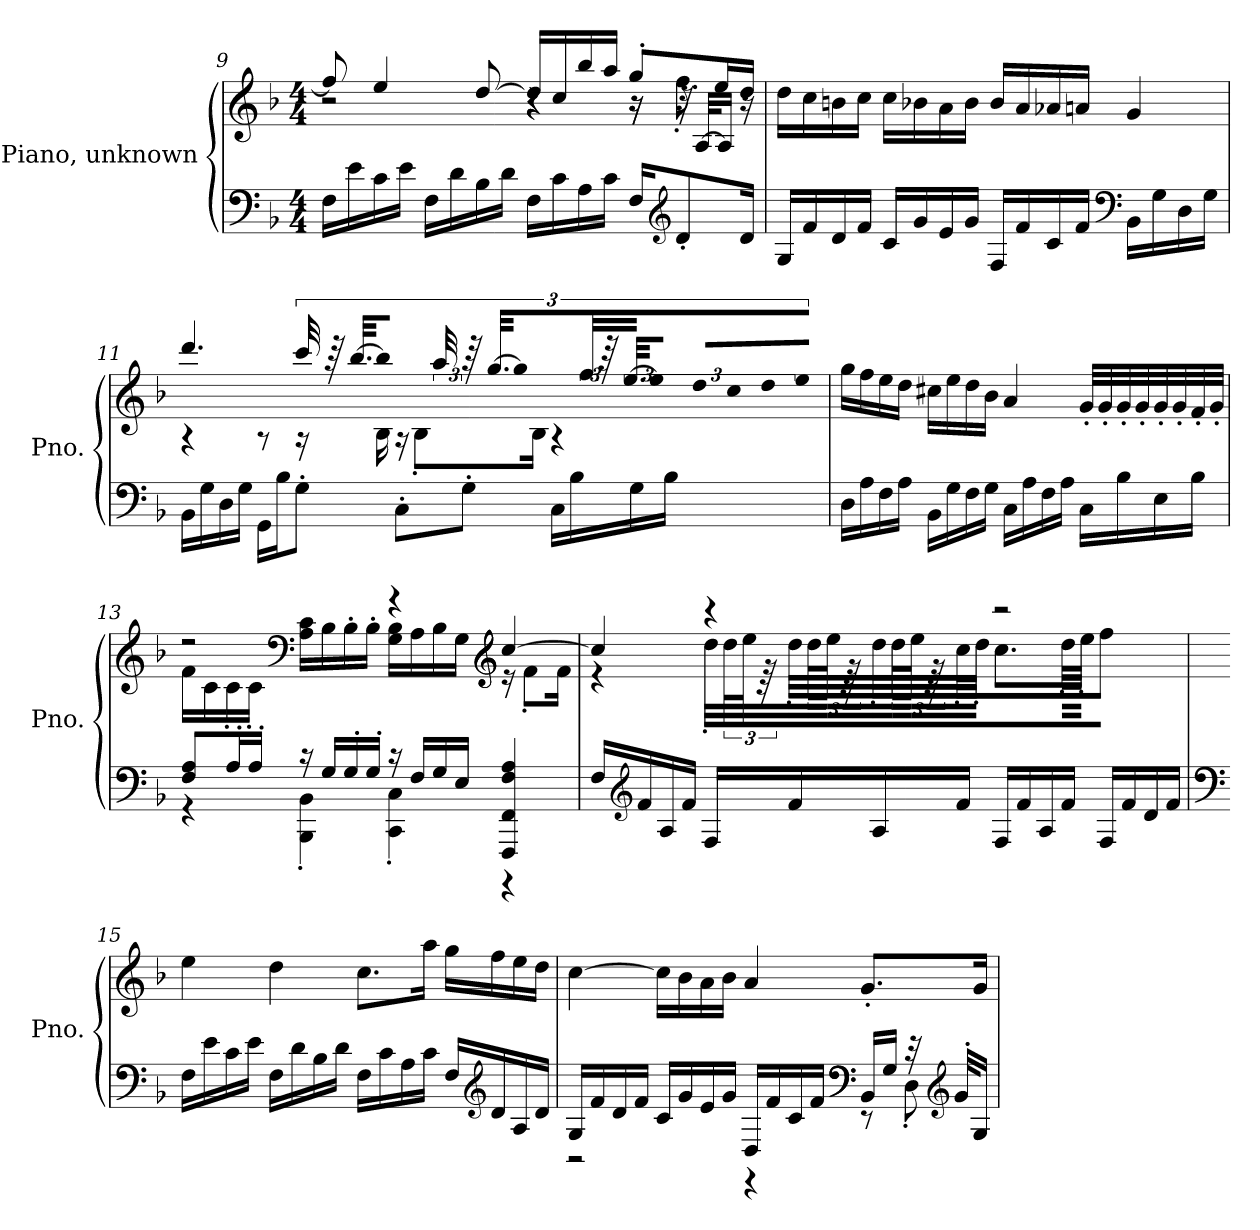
**kern	**kern
*part1	*part1
*staff2	*staff1
*I"Piano, unknown	*
*I'Pno.	*
!!LO:LB:g=z
*clefF4	*clefG2
*k[b-]	*k[b-]
*M4/4	*M4/4
=9	=9
*	*^
*	*	*^
16F\LL	8ff/]	2r	2r
16e\	.	.	.
16c\	4ee/	.	.
16e\JJ	.	.	.
16F\LL	.	.	.
16d\	.	.	.
16B-\	[8dd/	.	.
16d\JJ	.	.	.
16F\LL	16dd/LL]	4r	4r
16c\	16cc/	.	.
16A\	16bb-/	.	.
16c\JJ	16aa/JJ	.	.
16F/KL	8gg'/L	16r	16r
*clefG2	*	*	*
8d'/	.	8.ff'\	32r
.	.	.	[32A/KLL
.	16ee/L	.	16A/JJ]
16d/Jk	16dd/JJ	.	16r
*	*v	*v	*v
=10	=10
16G/LL	16dd\LL
16f/	16cc\
16d/	16bn\
16f/JJ	16cc\JJ
16c/LL	16cc\LL
16g/	16b-X\
16e/	16a\
16g/JJ	16b-\JJ
16F/LL	16b-/LL
16f/	16a/
16c/	16a-X/
16f/JJ	16an/JJ
*clefF4	*
16BB-\LL	4g/
16G\	.
16D\	.
16G\JJ	.
!!LO:PB:g=z
=11	=11
*	*^
16BB-\LL	4.ddd/	4r
16G\	.	.
16D\	.	.
16G\JJ	.	.
16GG\LL	.	8r
16B-\J	.	.
8G'\J	48ccc/	16r
.	96r	.
.	[48.bb-/KLL	.
.	16bb-/JJ]	16B-\
8C'\L	48aa/	16r
.	96r	.
.	[48.gg/KLL	.
.	16gg/]	8B-'\L
8G'\J	48ff/JJk	.
.	96r	.
.	[48.ee/KLL	.
.	16ee/JJ]	16B-\Jk
16C\LL	16dd/LL	4r
16B-\	16cc/	.
16G\	16dd/	.
16B-\JJ	16ee/JJ	.
*	*v	*v
=12	=12
16D\LL	16gg\LL
16A\	16ff\
16F\	16ee\
16A\JJ	16dd\JJ
16BB-\LL	16cc#X\LL
16G\	16ee\
16F\	16dd\
16G\JJ	16b-\JJ
16C\LL	4a/
16A\	.
16F\	.
16A\JJ	.
16C\LL	32g'/LLL
.	32g'/
16B-\	32g'/
.	32g'/
16E\	32g'/
.	32g'/
16B-\JJ	32f'/
.	32g'/JJJ
!!LO:LB:g=z
=13	=13
*^	*^
8F/ 8A/L	4r	2r	16f\LL
.	.	.	16c\
16A'/L	.	.	16c'\
16A'/JJ	.	.	16c'\JJ
*	*	*clefF4	*
16r	4BBB-\' 4BB-\'	.	16A\ 16c\LL
16G/LL	.	.	16B-\
16G'/	.	.	16B-'\
16G'/JJ	.	.	16B-'\JJ
16r	4CC\' 4C\'	4r	16G\ 16B-\LL
16F/LL	.	.	16A\
16G/	.	.	16B-\
16E/JJ	.	.	16G\JJ
*	*	*clefG2	*
4FFF/ 4FF/ 4F/ 4A/	4r	[4cc/	16r
.	.	.	8f'\L
.	.	.	16f\Jk
*v	*v	*	*
!!LO:LB:g=z	!!
=14	=14	=14
16F/LL	4cc/]	4r
*clefG2	*	*
16f/	.	.
16A/	.	.
16f/JJ	.	.
16F/LL	4r	32dd'\LLL
.	.	96dd\L
.	.	96ee\JJJJ
.	.	96r
16f/	.	32dd'\LLL
.	.	96dd\L
.	.	96ee\JJJJ
.	.	96r
16A/	.	32dd'\LLL
.	.	96dd\L
.	.	96ee\JJJJ
.	.	96r
16f/JJ	.	32cc'\LLL
.	.	32dd'\JJJ
16F/LL	2r	8.cc\L
16f/	.	.
16A/	.	.
16f/JJ	.	32dd'\LL
.	.	32ee'\JJJ
16F/LL	.	4ff\
16f/	.	.
16d/	.	.
16f/JJ	.	.
*	*v	*v
!!LO:LB:g=z
=15	=15
*clefF4	*
16F\LL	4ee\
16e\	.
16c\	.
16e\JJ	.
16F\LL	4dd\
16d\	.
16B-\	.
16d\JJ	.
16F\LL	8.cc\L
16c\	.
16A\	.
16c\JJ	16aa\Jk
16F/LL	16gg\LL
*clefG2	*
16d/	16ff\
16A/	16ee\
16d/JJ	16dd\JJ
=16	=16
*^	*
16G/LL	2r	[4cc\
16f/	.	.
16d/	.	.
16f/JJ	.	.
16c/LL	.	16cc\LL]
16g/	.	16b-\
16e/	.	16a\
16g/JJ	.	16b-\JJ
16D/LL	4r	4a/
16f/	.	.
16c/	.	.
16f/JJ	.	.
*clefF4	*	*
16BB-/LL	8r	8.g'/L
16G/JJ	.	.
32r	8D'\	.
*clefG2	*	*
32g'/KLL	.	.
16G/JJ	.	16g/Jk
*v	*v	*
=	=
*-	*-
